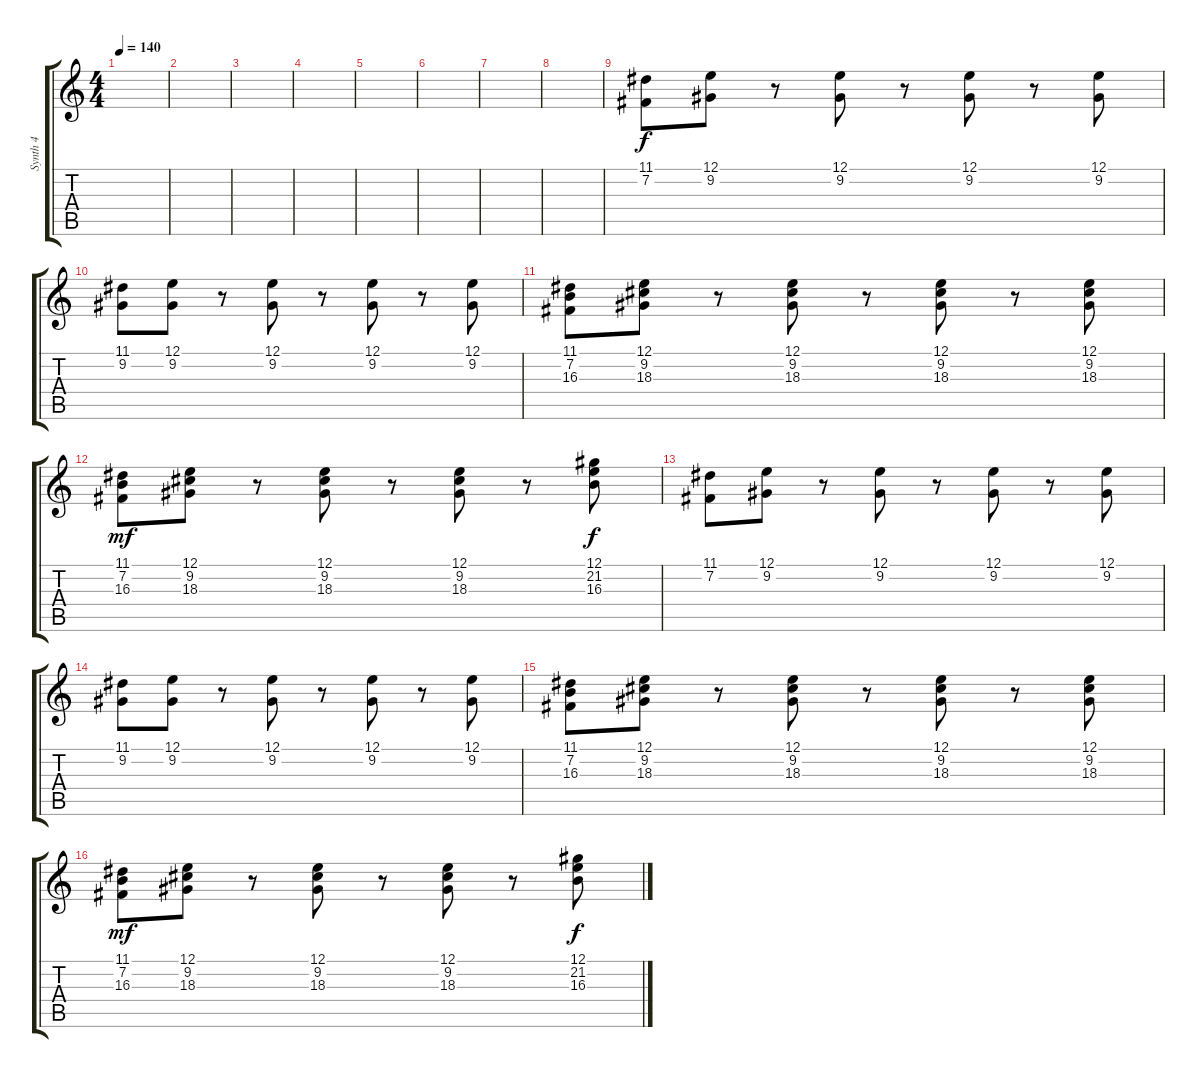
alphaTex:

\track ("Synth 4" "Synth 4") {instrument lead8bassandlead}
\staff {score tabs}
\tuning (E4 B3 G3 D3 A2 E2) {hide}
\ts (4 4)
\tempo 140
\clef g2
\ks c
|
|
|
|
|
|
|
|
(11.1 7.2).8 (12.1 9.2).8 r.8 (12.1 9.2).8 r.8 (12.1 9.2).8 r.8 (12.1 9.2).8 |
(11.1 9.2).8 (12.1 9.2).8 r.8 (12.1 9.2).8 r.8 (12.1 9.2).8 r.8 (12.1 9.2).8 |
(11.1 7.2 16.3).8 (12.1 9.2 18.3).8 r.8 (12.1 9.2 18.3).8 r.8 (12.1 9.2 18.3).8 r.8 (12.1 9.2 18.3).8 |
(11.1 7.2 16.3).8{dy mf} (12.1 9.2 18.3).8 r.8 (12.1 9.2 18.3).8 r.8 (12.1 9.2 18.3).8 r.8 (12.1 21.2 16.3).8{dy f} |
(11.1 7.2).8 (12.1 9.2).8 r.8 (12.1 9.2).8 r.8 (12.1 9.2).8 r.8 (12.1 9.2).8 |
(11.1 9.2).8 (12.1 9.2).8 r.8 (12.1 9.2).8 r.8 (12.1 9.2).8 r.8 (12.1 9.2).8 |
(11.1 7.2 16.3).8 (12.1 9.2 18.3).8 r.8 (12.1 9.2 18.3).8 r.8 (12.1 9.2 18.3).8 r.8 (12.1 9.2 18.3).8 |
(11.1 7.2 16.3).8{dy mf} (12.1 9.2 18.3).8 r.8 (12.1 9.2 18.3).8 r.8 (12.1 9.2 18.3).8 r.8 (12.1 21.2 16.3).8{dy f}
